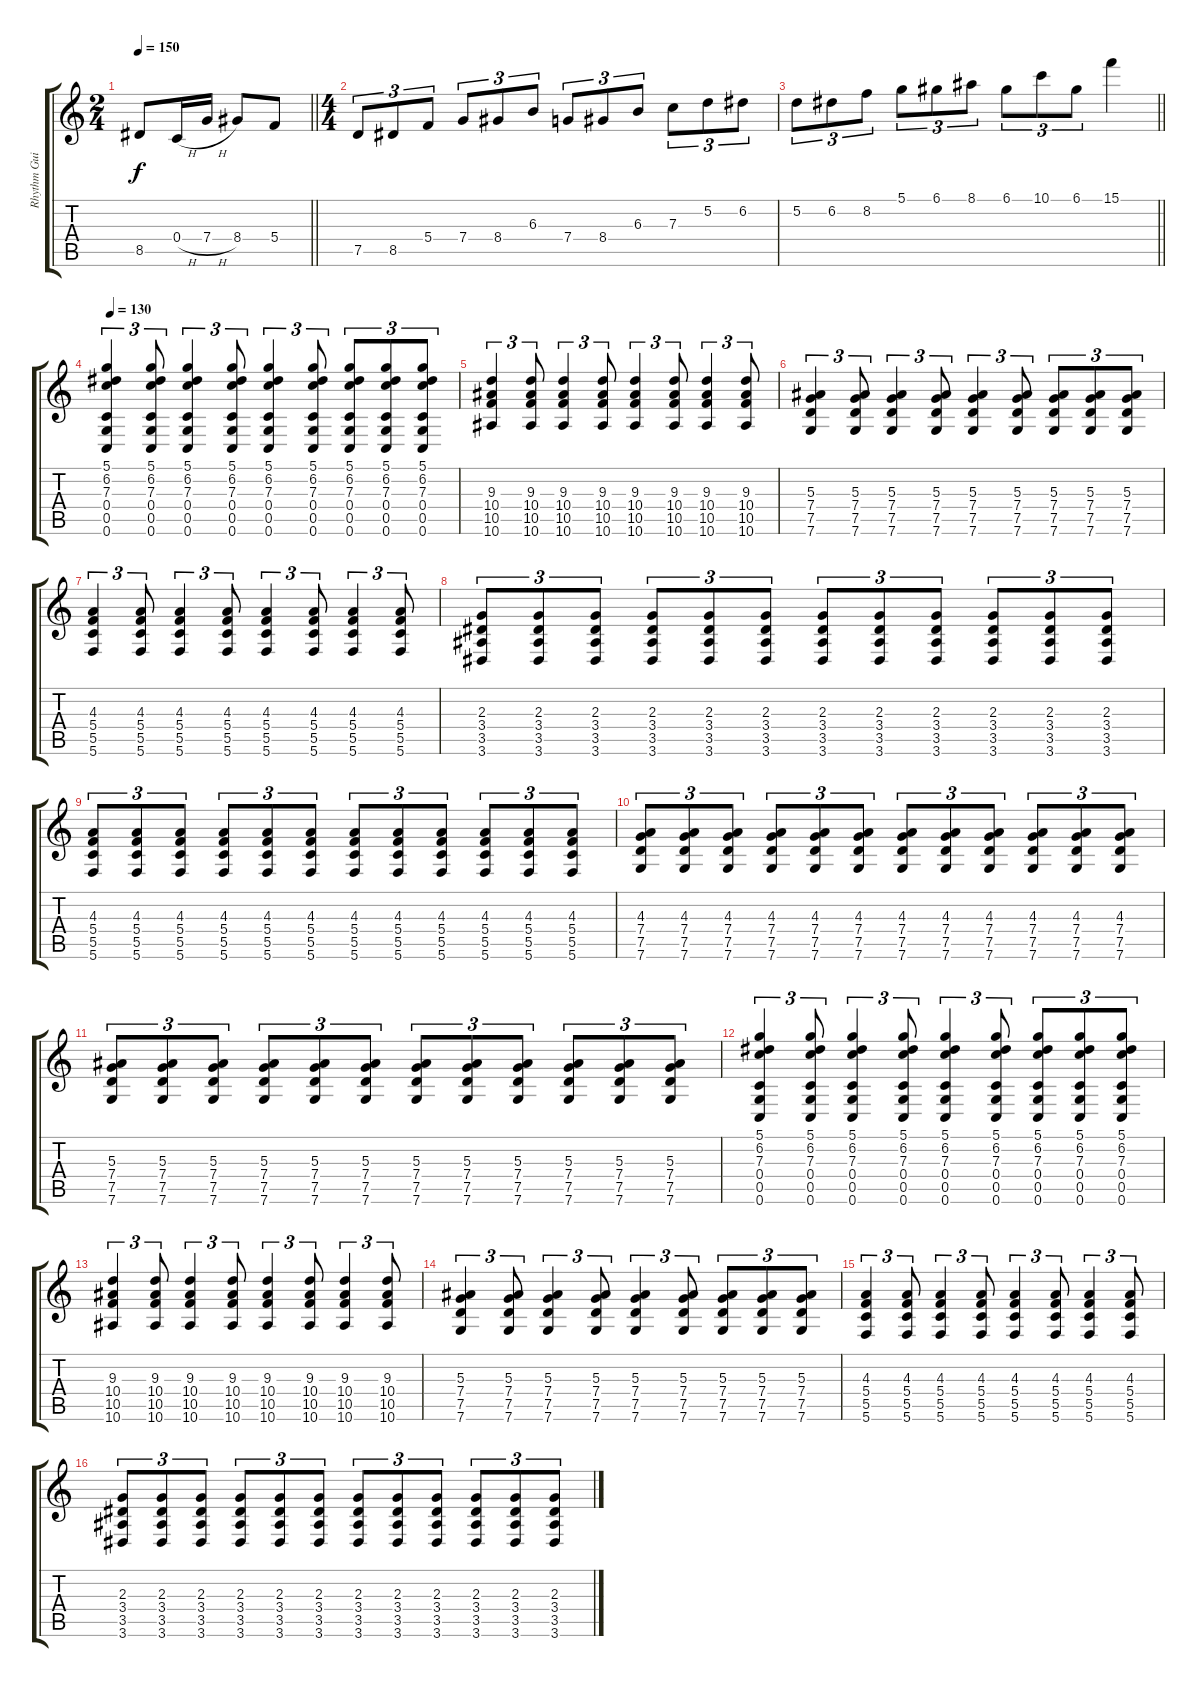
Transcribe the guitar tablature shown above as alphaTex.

\track ("Rhythm Guitar 1" "Rhythm Gui") {instrument distortionguitar}
\staff {score tabs}
\tuning (D4 A3 F3 C3 G2 C2) {hide}
\ts (2 4)
\tempo 150
\clef g2
\barLineRight lightlight
\ks c
8.5.8{dy f} 0.4{h}.16 7.4{h}.16 8.4.8 5.4.8 |
\ts (4 4)
7.5.8{tu (3 2)} 8.5.8{tu (3 2)} 5.4.8{tu (3 2)} 7.4.8{tu (3 2)} 8.4.8{tu (3 2)} 6.3.8{tu (3 2)} 7.4.8{tu (3 2)} 8.4.8{tu (3 2)} 6.3.8{tu (3 2)} 7.3.8{tu (3 2)} 5.2.8{tu (3 2)} 6.2.8{tu (3 2)} |
\barLineRight lightlight
5.2.8{tu (3 2)} 6.2.8{tu (3 2)} 8.2.8{tu (3 2)} 5.1.8{tu (3 2)} 6.1.8{tu (3 2)} 8.1.8{tu (3 2)} 6.1.8{tu (3 2)} 10.1.8{tu (3 2)} 6.1.8{tu (3 2)} 15.1.4 |
\tempo 130
(5.1 6.2 7.3 0.4 0.5 0.6).4{tu (3 2)} (5.1 6.2 7.3 0.4 0.5 0.6).8{tu (3 2)} (5.1 6.2 7.3 0.4 0.5 0.6).4{tu (3 2)} (5.1 6.2 7.3 0.4 0.5 0.6).8{tu (3 2)} (5.1 6.2 7.3 0.4 0.5 0.6).4{tu (3 2)} (5.1 6.2 7.3 0.4 0.5 0.6).8{tu (3 2)} (5.1 6.2 7.3 0.4 0.5 0.6).8{tu (3 2)} (5.1 6.2 7.3 0.4 0.5 0.6).8{tu (3 2)} (5.1 6.2 7.3 0.4 0.5 0.6).8{tu (3 2)} |
(9.3 10.4 10.5 10.6).4{tu (3 2)} (9.3 10.4 10.5 10.6).8{tu (3 2)} (9.3 10.4 10.5 10.6).4{tu (3 2)} (9.3 10.4 10.5 10.6).8{tu (3 2)} (9.3 10.4 10.5 10.6).4{tu (3 2)} (9.3 10.4 10.5 10.6).8{tu (3 2)} (9.3 10.4 10.5 10.6).4{tu (3 2)} (9.3 10.4 10.5 10.6).8{tu (3 2)} |
(5.3 7.4 7.5 7.6).4{tu (3 2)} (5.3 7.4 7.5 7.6).8{tu (3 2)} (5.3 7.4 7.5 7.6).4{tu (3 2)} (5.3 7.4 7.5 7.6).8{tu (3 2)} (5.3 7.4 7.5 7.6).4{tu (3 2)} (5.3 7.4 7.5 7.6).8{tu (3 2)} (5.3 7.4 7.5 7.6).8{tu (3 2)} (5.3 7.4 7.5 7.6).8{tu (3 2)} (5.3 7.4 7.5 7.6).8{tu (3 2)} |
(4.3 5.4 5.5 5.6).4{tu (3 2)} (4.3 5.4 5.5 5.6).8{tu (3 2)} (4.3 5.4 5.5 5.6).4{tu (3 2)} (4.3 5.4 5.5 5.6).8{tu (3 2)} (4.3 5.4 5.5 5.6).4{tu (3 2)} (4.3 5.4 5.5 5.6).8{tu (3 2)} (4.3 5.4 5.5 5.6).4{tu (3 2)} (4.3 5.4 5.5 5.6).8{tu (3 2)} |
(2.3 3.4 3.5 3.6).8{tu (3 2)} (2.3 3.4 3.5 3.6).8{tu (3 2)} (2.3 3.4 3.5 3.6).8{tu (3 2)} (2.3 3.4 3.5 3.6).8{tu (3 2)} (2.3 3.4 3.5 3.6).8{tu (3 2)} (2.3 3.4 3.5 3.6).8{tu (3 2)} (2.3 3.4 3.5 3.6).8{tu (3 2)} (2.3 3.4 3.5 3.6).8{tu (3 2)} (2.3 3.4 3.5 3.6).8{tu (3 2)} (2.3 3.4 3.5 3.6).8{tu (3 2)} (2.3 3.4 3.5 3.6).8{tu (3 2)} (2.3 3.4 3.5 3.6).8{tu (3 2)} |
(4.3 5.4 5.5 5.6).8{tu (3 2)} (4.3 5.4 5.5 5.6).8{tu (3 2)} (4.3 5.4 5.5 5.6).8{tu (3 2)} (4.3 5.4 5.5 5.6).8{tu (3 2)} (4.3 5.4 5.5 5.6).8{tu (3 2)} (4.3 5.4 5.5 5.6).8{tu (3 2)} (4.3 5.4 5.5 5.6).8{tu (3 2)} (4.3 5.4 5.5 5.6).8{tu (3 2)} (4.3 5.4 5.5 5.6).8{tu (3 2)} (4.3 5.4 5.5 5.6).8{tu (3 2)} (4.3 5.4 5.5 5.6).8{tu (3 2)} (4.3 5.4 5.5 5.6).8{tu (3 2)} |
(4.3 7.4 7.5 7.6).8{tu (3 2)} (4.3 7.4 7.5 7.6).8{tu (3 2)} (4.3 7.4 7.5 7.6).8{tu (3 2)} (4.3 7.4 7.5 7.6).8{tu (3 2)} (4.3 7.4 7.5 7.6).8{tu (3 2)} (4.3 7.4 7.5 7.6).8{tu (3 2)} (4.3 7.4 7.5 7.6).8{tu (3 2)} (4.3 7.4 7.5 7.6).8{tu (3 2)} (4.3 7.4 7.5 7.6).8{tu (3 2)} (4.3 7.4 7.5 7.6).8{tu (3 2)} (4.3 7.4 7.5 7.6).8{tu (3 2)} (4.3 7.4 7.5 7.6).8{tu (3 2)} |
(5.3 7.4 7.5 7.6).8{tu (3 2)} (5.3 7.4 7.5 7.6).8{tu (3 2)} (5.3 7.4 7.5 7.6).8{tu (3 2)} (5.3 7.4 7.5 7.6).8{tu (3 2)} (5.3 7.4 7.5 7.6).8{tu (3 2)} (5.3 7.4 7.5 7.6).8{tu (3 2)} (5.3 7.4 7.5 7.6).8{tu (3 2)} (5.3 7.4 7.5 7.6).8{tu (3 2)} (5.3 7.4 7.5 7.6).8{tu (3 2)} (5.3 7.4 7.5 7.6).8{tu (3 2)} (5.3 7.4 7.5 7.6).8{tu (3 2)} (5.3 7.4 7.5 7.6).8{tu (3 2)} |
(5.1 6.2 7.3 0.4 0.5 0.6).4{tu (3 2)} (5.1 6.2 7.3 0.4 0.5 0.6).8{tu (3 2)} (5.1 6.2 7.3 0.4 0.5 0.6).4{tu (3 2)} (5.1 6.2 7.3 0.4 0.5 0.6).8{tu (3 2)} (5.1 6.2 7.3 0.4 0.5 0.6).4{tu (3 2)} (5.1 6.2 7.3 0.4 0.5 0.6).8{tu (3 2)} (5.1 6.2 7.3 0.4 0.5 0.6).8{tu (3 2)} (5.1 6.2 7.3 0.4 0.5 0.6).8{tu (3 2)} (5.1 6.2 7.3 0.4 0.5 0.6).8{tu (3 2)} |
(9.3 10.4 10.5 10.6).4{tu (3 2)} (9.3 10.4 10.5 10.6).8{tu (3 2)} (9.3 10.4 10.5 10.6).4{tu (3 2)} (9.3 10.4 10.5 10.6).8{tu (3 2)} (9.3 10.4 10.5 10.6).4{tu (3 2)} (9.3 10.4 10.5 10.6).8{tu (3 2)} (9.3 10.4 10.5 10.6).4{tu (3 2)} (9.3 10.4 10.5 10.6).8{tu (3 2)} |
(5.3 7.4 7.5 7.6).4{tu (3 2)} (5.3 7.4 7.5 7.6).8{tu (3 2)} (5.3 7.4 7.5 7.6).4{tu (3 2)} (5.3 7.4 7.5 7.6).8{tu (3 2)} (5.3 7.4 7.5 7.6).4{tu (3 2)} (5.3 7.4 7.5 7.6).8{tu (3 2)} (5.3 7.4 7.5 7.6).8{tu (3 2)} (5.3 7.4 7.5 7.6).8{tu (3 2)} (5.3 7.4 7.5 7.6).8{tu (3 2)} |
(4.3 5.4 5.5 5.6).4{tu (3 2)} (4.3 5.4 5.5 5.6).8{tu (3 2)} (4.3 5.4 5.5 5.6).4{tu (3 2)} (4.3 5.4 5.5 5.6).8{tu (3 2)} (4.3 5.4 5.5 5.6).4{tu (3 2)} (4.3 5.4 5.5 5.6).8{tu (3 2)} (4.3 5.4 5.5 5.6).4{tu (3 2)} (4.3 5.4 5.5 5.6).8{tu (3 2)} |
(2.3 3.4 3.5 3.6).8{tu (3 2)} (2.3 3.4 3.5 3.6).8{tu (3 2)} (2.3 3.4 3.5 3.6).8{tu (3 2)} (2.3 3.4 3.5 3.6).8{tu (3 2)} (2.3 3.4 3.5 3.6).8{tu (3 2)} (2.3 3.4 3.5 3.6).8{tu (3 2)} (2.3 3.4 3.5 3.6).8{tu (3 2)} (2.3 3.4 3.5 3.6).8{tu (3 2)} (2.3 3.4 3.5 3.6).8{tu (3 2)} (2.3 3.4 3.5 3.6).8{tu (3 2)} (2.3 3.4 3.5 3.6).8{tu (3 2)} (2.3 3.4 3.5 3.6).8{tu (3 2)}
